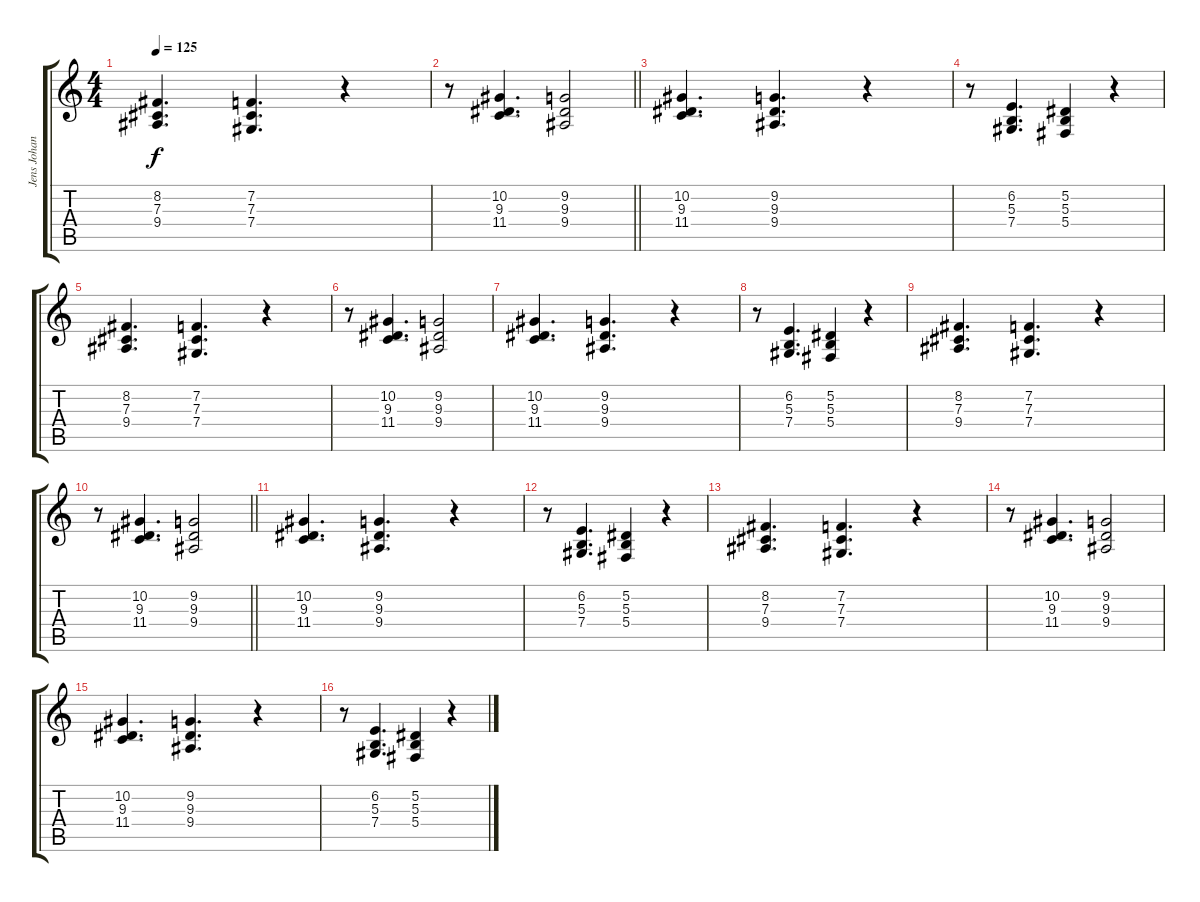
\track ("Jens Johansson" "Jens Johan") {instrument synthbrass1}
\staff {score tabs}
\tuning (Eb4 Bb3 Gb3 Db3 Ab2 Eb2) {hide}
\ts (4 4)
\tempo 125
\clef g2
\ks c
(8.2 7.3 9.4).4{d dy f} (7.2 7.3 7.4).4{d} r.4 |
\barLineRight lightlight
r.8 (10.2 9.3 11.4).4{d} (9.2 9.3 9.4).2 |
(10.2 9.3 11.4).4{d} (9.2 9.3 9.4).4{d} r.4 |
r.8 (6.2 5.3 7.4).4{d} (5.2 5.3 5.4).4 r.4 |
(8.2 7.3 9.4).4{d} (7.2 7.3 7.4).4{d} r.4 |
r.8 (10.2 9.3 11.4).4{d} (9.2 9.3 9.4).2 |
(10.2 9.3 11.4).4{d} (9.2 9.3 9.4).4{d} r.4 |
r.8 (6.2 5.3 7.4).4{d} (5.2 5.3 5.4).4 r.4 |
(8.2 7.3 9.4).4{d} (7.2 7.3 7.4).4{d} r.4 |
\barLineRight lightlight
r.8 (10.2 9.3 11.4).4{d} (9.2 9.3 9.4).2 |
(10.2 9.3 11.4).4{d} (9.2 9.3 9.4).4{d} r.4 |
r.8 (6.2 5.3 7.4).4{d} (5.2 5.3 5.4).4 r.4 |
(8.2 7.3 9.4).4{d} (7.2 7.3 7.4).4{d} r.4 |
r.8 (10.2 9.3 11.4).4{d} (9.2 9.3 9.4).2 |
(10.2 9.3 11.4).4{d} (9.2 9.3 9.4).4{d} r.4 |
r.8 (6.2 5.3 7.4).4{d} (5.2 5.3 5.4).4 r.4
